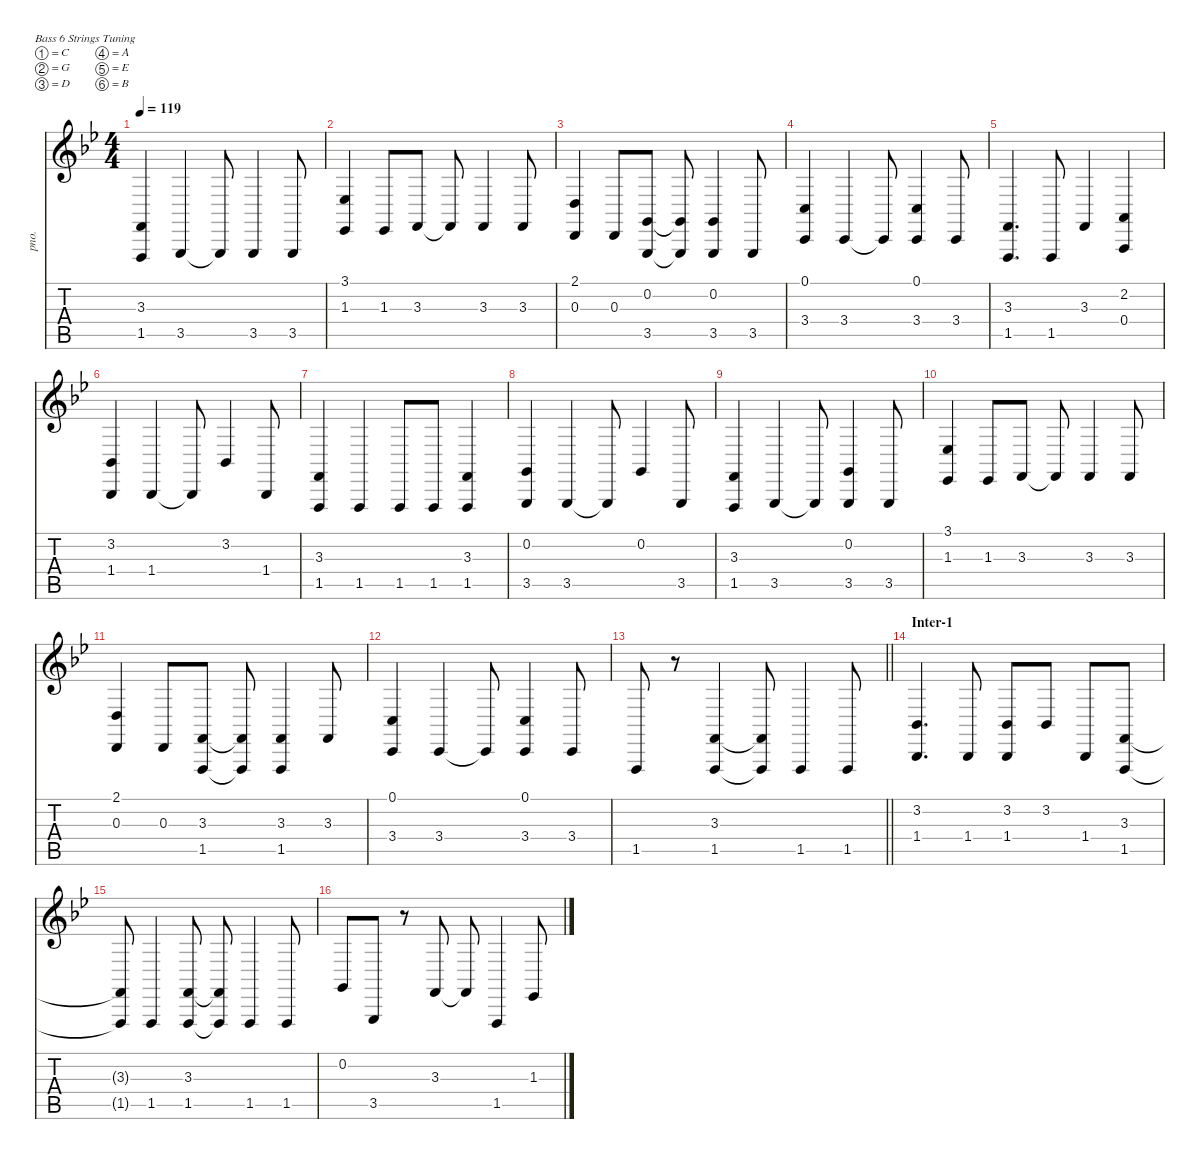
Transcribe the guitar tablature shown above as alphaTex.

\defaultSystemsLayout 4
\hideDynamics
\bracketExtendMode nobrackets
\otherSystemsTrackNameOrientation horizontal
\track ("Keyboard 2" "pno.") {instrument brightacousticpiano}
\staff {score tabs}
\tuning (C3 G2 D2 A1 E1 B0)
\ts (4 4)
\tempo 119
\clef g2
\ks bb
(3.3{acc forcenatural} 1.5{acc forcenatural}).4{dy f} 3.5{acc forcenatural}.4 3.5{t acc forcenatural}.8 3.5{acc forcenatural}.4 3.5{acc forcenatural}.8 |
(3.1{acc b} 1.3{acc b}).4 1.3{acc b}.8 3.3{acc forcenatural}.8 3.3{t acc forcenatural}.8 3.3{acc forcenatural}.4 3.3{acc forcenatural}.8 |
(2.1{acc forcenatural} 0.3{acc forcenatural}).4 0.3{acc forcenatural}.8 (0.2{acc forcenatural} 3.5{acc forcenatural}).8 (0.2{t acc forcenatural} 3.5{t acc forcenatural}).8 (0.2{acc forcenatural} 3.5{acc forcenatural}).4 3.5{acc forcenatural}.8 |
(0.1{acc forcenatural} 3.4{acc forcenatural}).4 3.4{acc forcenatural}.4 3.4{t acc forcenatural}.8 (0.1{acc forcenatural} 3.4{acc forcenatural}).4 3.4{acc forcenatural}.8 |
(3.3{acc forcenatural} 1.5{acc forcenatural}).4{d} 1.5{acc forcenatural}.8 3.3{acc forcenatural}.4 (2.2{acc forcenatural} 0.4{acc forcenatural}).4 |
(3.2{acc b} 1.4{acc b}).4 1.4{acc b}.4 1.4{t acc b}.8 3.2{acc b}.4 1.4{acc b}.8 |
(3.3{acc forcenatural} 1.5{acc forcenatural}).4 1.5{acc forcenatural}.4 1.5{acc forcenatural}.8 1.5{acc forcenatural}.8 (3.3{acc forcenatural} 1.5{acc forcenatural}).4 |
(0.2{acc forcenatural} 3.5{acc forcenatural}).4 3.5{acc forcenatural}.4 3.5{t acc forcenatural}.8 0.2{acc forcenatural}.4 3.5{acc forcenatural}.8 |
(3.3{acc forcenatural} 1.5{acc forcenatural}).4 3.5{acc forcenatural}.4 3.5{t acc forcenatural}.8 (0.2{acc forcenatural} 3.5{acc forcenatural}).4 3.5{acc forcenatural}.8 |
(3.1{acc b} 1.3{acc b}).4 1.3{acc b}.8 3.3{acc forcenatural}.8 3.3{t acc forcenatural}.8 3.3{acc forcenatural}.4 3.3{acc forcenatural}.8 |
(2.1{acc forcenatural} 0.3{acc forcenatural}).4 0.3{acc forcenatural}.8 (3.3{acc forcenatural} 1.5{acc forcenatural}).8 (3.3{t acc forcenatural} 1.5{t acc forcenatural}).8 (3.3{acc forcenatural} 1.5{acc forcenatural}).4 3.3{acc forcenatural}.8 |
(0.1{acc forcenatural} 3.4{acc forcenatural}).4 3.4{acc forcenatural}.4 3.4{t acc forcenatural}.8 (0.1{acc forcenatural} 3.4{acc forcenatural}).4 3.4{acc forcenatural}.8 |
\barLineRight lightlight
1.5{acc forcenatural}.8 r.8 (3.3{acc forcenatural} 1.5{acc forcenatural}).4 (3.3{t acc forcenatural} 1.5{t acc forcenatural}).8 1.5{acc forcenatural}.4 1.5{acc forcenatural}.8 |
\section ("" "Inter-1")
(3.2{acc b} 1.4{acc b}).4{d} 1.4{acc b}.8 (3.2{acc b} 1.4{acc b}).8 3.2{acc b}.8 1.4{acc b}.8 (3.3{acc forcenatural} 1.5{acc forcenatural}).8 |
(3.3{t acc forcenatural} 1.5{t acc forcenatural}).8 1.5{acc forcenatural}.4 (3.3{acc forcenatural} 1.5{acc forcenatural}).8 (3.3{t acc forcenatural} 1.5{t acc forcenatural}).8 1.5{acc forcenatural}.4 1.5{acc forcenatural}.8 |
0.2{acc forcenatural}.8 3.5{acc forcenatural}.8 r.8 3.3{acc forcenatural}.8 3.3{t acc forcenatural}.8 1.5{acc forcenatural}.4 1.3{acc b}.8
